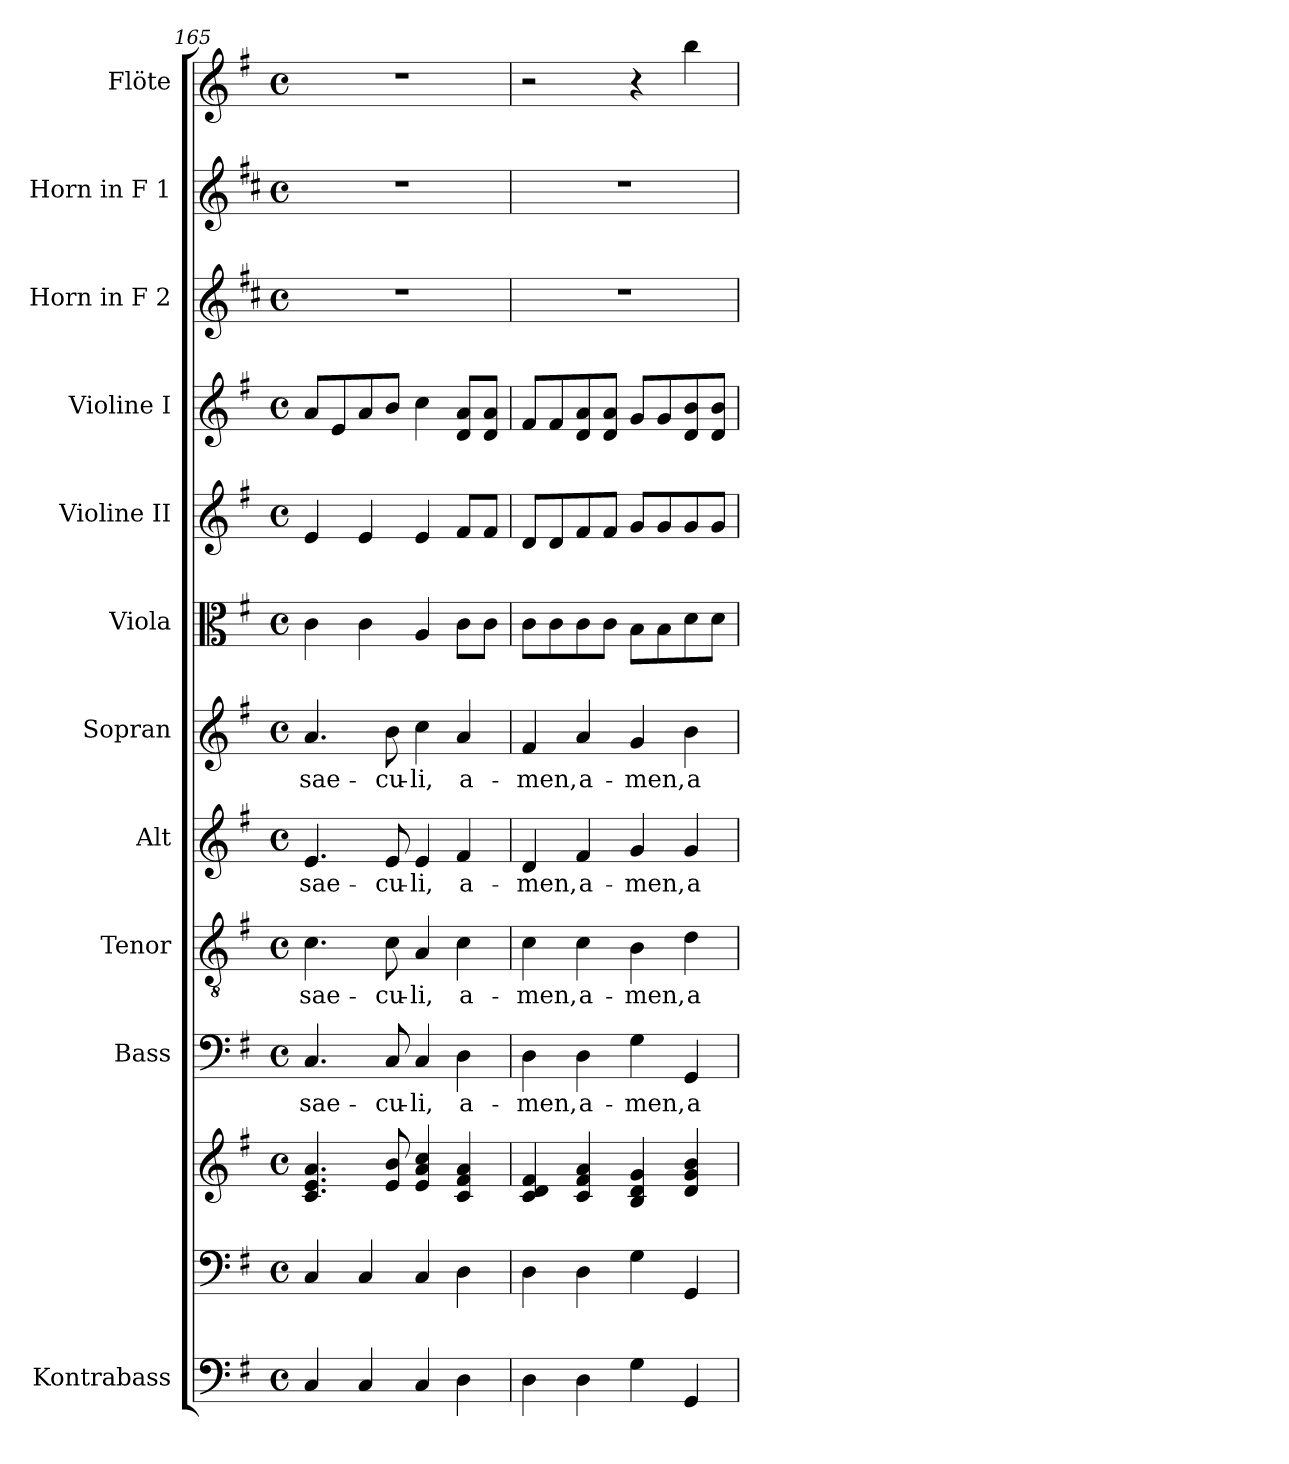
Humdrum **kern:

**kern	**kern	**kern	**kern	**text	**kern	**text	**kern	**text	**kern	**text	**kern	**kern	**kern	**kern	**kern	**kern
*part12	*part11	*part11	*part10	*part10	*part9	*part9	*part8	*part8	*part7	*part7	*part6	*part5	*part4	*part3	*part2	*part1
*staff13	*staff12	*staff11	*staff10	*staff10	*staff9	*staff9	*staff8	*staff8	*staff7	*staff7	*staff6	*staff5	*staff4	*staff3	*staff2	*staff1
*I"Kontrabass	*	*	*I"Bass	*	*I"Tenor	*	*I"Alt	*	*I"Sopran	*	*I"Viola	*I"Violine II	*I"Violine I	*I"Horn in F 2	*I"Horn in F 1	*I"Flöte
*I'Kb.	*	*	*I'B.	*	*I'T.	*	*I'A.	*	*I'S.	*	*I'Vla.	*I'Vl. II	*I'Vl. I	*	*	*I'Fl.
*clefF4	*clefF4	*clefG2	*clefF4	*	*clefGv2	*	*clefG2	*	*clefG2	*	*clefC3	*clefG2	*clefG2	*clefG2	*clefG2	*clefG2
*ITrd7c12	*	*	*	*	*	*	*	*	*	*	*	*	*	*ITrd4c7	*ITrd4c7	*
*k[f#]	*k[f#]	*k[f#]	*k[f#]	*	*k[f#]	*	*k[f#]	*	*k[f#]	*	*k[f#]	*k[f#]	*k[f#]	*k[f#]	*k[f#]	*k[f#]
*G:	*G:	*G:	*G:	*	*G:	*	*G:	*	*G:	*	*G:	*G:	*G:	*G:	*G:	*G:
*M4/4	*M4/4	*M4/4	*M4/4	*	*M4/4	*	*M4/4	*	*M4/4	*	*M4/4	*M4/4	*M4/4	*M4/4	*M4/4	*M4/4
*met(c)	*met(c)	*met(c)	*met(c)	*	*met(c)	*	*met(c)	*	*met(c)	*	*met(c)	*met(c)	*met(c)	*met(c)	*met(c)	*met(c)
=165	=165	=165	=165	=165	=165	=165	=165	=165	=165	=165	=165	=165	=165	=165	=165	=165
!	!	!	!	!LO:LY:b	!	!LO:LY:b	!	!LO:LY:b	!	!LO:LY:b	!	!	!	!	!	!
4CC/	4C/	4.c/ 4.e/ 4.a/	4.C/	sae-	4.c\	sae-	4.e/	sae-	4.a/	sae-	4c\	4e/	8a/L	1r	1r	1r
.	.	.	.	.	.	.	.	.	.	.	.	.	8e/	.	.	.
4CC/	4C/	.	.	.	.	.	.	.	.	.	4c\	4e/	8a/	.	.	.
!	!	!	!	!LO:LY:b	!	!LO:LY:b	!	!LO:LY:b	!	!LO:LY:b	!	!	!	!	!	!
.	.	8e/ 8b/	8C/	-cu-	8c\	-cu-	8e/	-cu-	8b\	-cu-	.	.	8b/J	.	.	.
!	!	!	!	!LO:LY:b	!	!LO:LY:b	!	!LO:LY:b	!	!LO:LY:b	!	!	!	!	!	!
4CC/	4C/	4e/ 4a/ 4cc/	4C/	-li,	4A/	-li,	4e/	-li,	4cc\	-li,	4A/	4e/	4cc\	.	.	.
!	!	!	!	!LO:LY:b	!	!LO:LY:b	!	!LO:LY:b	!	!LO:LY:b	!	!	!	!	!	!
4DD\	4D\	4c/ 4f#/ 4a/	4D\	a-	4c\	a-	4f#/	a-	4a/	a-	8c\L	8f#/L	8d/ 8a/L	.	.	.
.	.	.	.	.	.	.	.	.	.	.	8c\J	8f#/J	8d/ 8a/J	.	.	.
!!LO:PB:g=z
=166	=166	=166	=166	=166	=166	=166	=166	=166	=166	=166	=166	=166	=166	=166	=166	=166
!	!	!	!	!LO:LY:b	!	!LO:LY:b	!	!LO:LY:b	!	!LO:LY:b	!	!	!	!	!	!
4DD\	4D\	4c/ 4d/ 4f#/	4D\	-men,	4c\	-men,	4d/	-men,	4f#/	-men,	8c\L	8d/L	8f#/L	1r	1r	2r
.	.	.	.	.	.	.	.	.	.	.	8c\	8d/	8f#/	.	.	.
!	!	!	!	!LO:LY:b	!	!LO:LY:b	!	!LO:LY:b	!	!LO:LY:b	!	!	!	!	!	!
4DD\	4D\	4c/ 4f#/ 4a/	4D\	a-	4c\	a-	4f#/	a-	4a/	a-	8c\	8f#/	8d/ 8a/	.	.	.
.	.	.	.	.	.	.	.	.	.	.	8c\J	8f#/J	8d/ 8a/J	.	.	.
!	!	!	!	!LO:LY:b	!	!LO:LY:b	!	!LO:LY:b	!	!LO:LY:b	!	!	!	!	!	!
4GG\	4G\	4B/ 4d/ 4g/	4G\	-men,	4B\	-men,	4g/	-men,	4g/	-men,	8B\L	8g/L	8g/L	.	.	4r
.	.	.	.	.	.	.	.	.	.	.	8B\	8g/	8g/	.	.	.
!	!	!	!	!LO:LY:b	!	!LO:LY:b	!	!LO:LY:b	!	!LO:LY:b	!	!	!	!	!	!
4GGG/	4GG/	4d/ 4g/ 4b/	4GG/	a-	4d\	a-	4g/	a-	4b\	a-	8d\	8g/	8d/ 8b/	.	.	4bb\
.	.	.	.	.	.	.	.	.	.	.	8d\J	8g/J	8d/ 8b/J	.	.	.
=	=	=	=	=	=	=	=	=	=	=	=	=	=	=	=	=
*-	*-	*-	*-	*-	*-	*-	*-	*-	*-	*-	*-	*-	*-	*-	*-	*-
